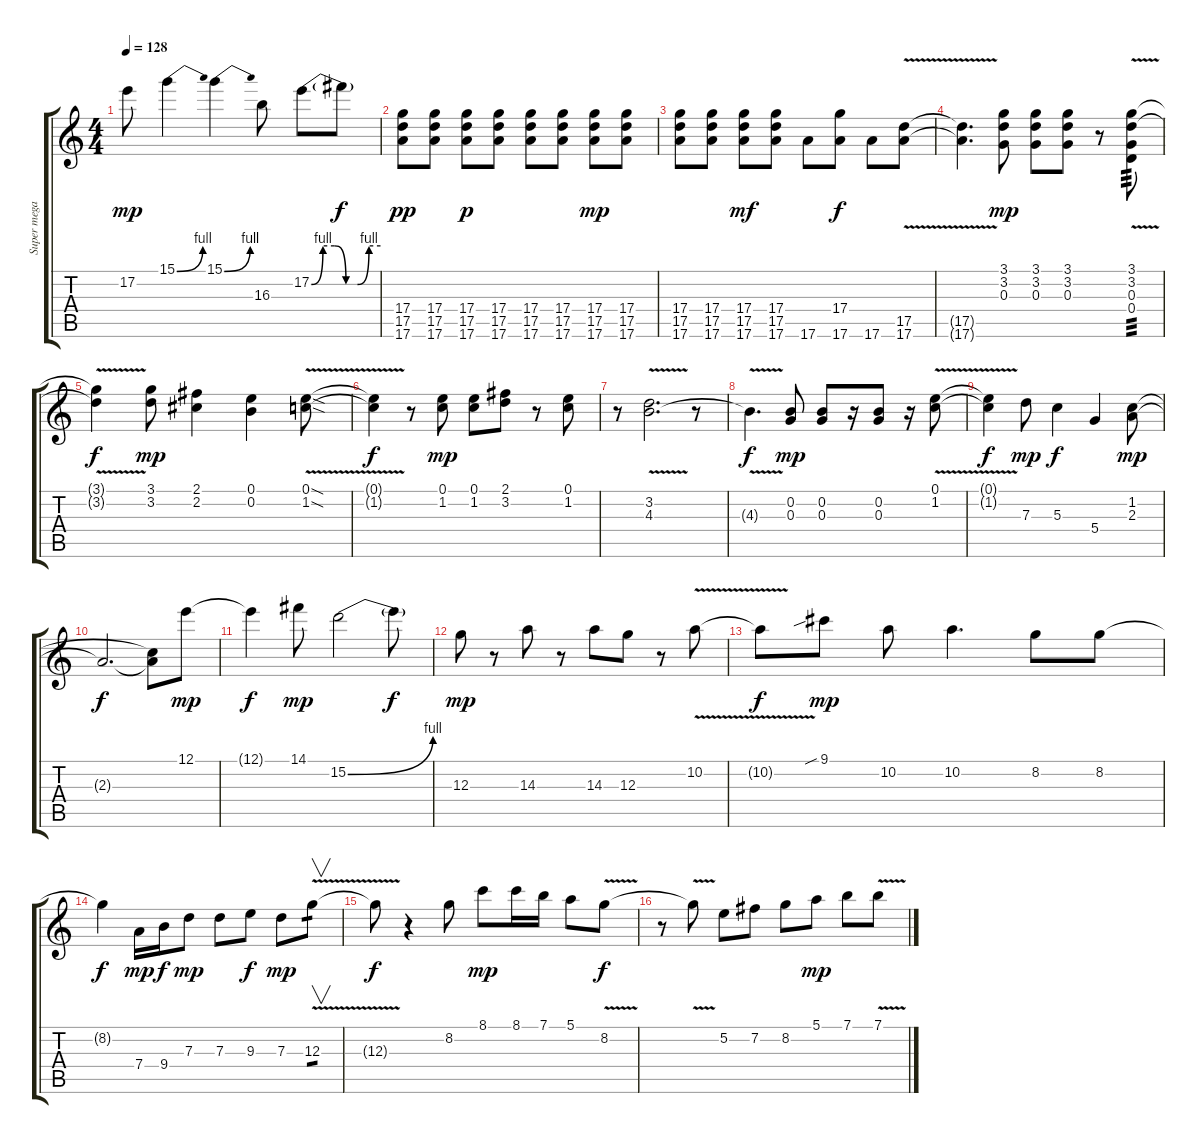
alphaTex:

\track ("Super mega Vampirin buena onda" "Super mega") {instrument electricguitarjazz}
\staff {score tabs}
\tuning (E4 B3 G3 D3 A2 E2) {hide}
\ts (4 4)
\tempo 128
\clef g2
\ks c
17.2.8{dy mp} 15.1{be (bend 0 0 60 4)}.4 15.1{be (bend 0 0 60 4)}.4 16.3.8 17.2{be (custom 0 0 10 4 20 4 30 0 40 0 50 4 60 4)}.8 17.2{t}.8{dy f} |
(17.4 17.5 17.6).8{dy pp} (17.4 17.5 17.6).8 (17.4 17.5 17.6).8{dy p} (17.4 17.5 17.6).8 (17.4 17.5 17.6).8 (17.4 17.5 17.6).8 (17.4 17.5 17.6).8{dy mp} (17.4 17.5 17.6).8 |
(17.4 17.5 17.6).8 (17.4 17.5 17.6).8 (17.4 17.5 17.6).8{dy mf} (17.4 17.5 17.6).8 17.6.8 (17.4 17.6).8{dy f} 17.6.8 (17.5 17.6{v}).8 |
(17.5{t} 17.6{t}).4{d volume 16 instrument distortionguitar} (3.1 3.2 0.3).8{dy mp} (3.1 3.2 0.3).8 (3.1 3.2 0.3).8 r.8 (3.1{v} 3.2 0.3 0.4).8{tp 3} |
(3.1{t} 3.2{t}).4{dy f} (3.1 3.2).8{dy mp} (2.1 2.2).4 (0.1 0.2).4 (0.1{v sod} 1.2{sod}).8 |
(0.1{t} 1.2{t}).4{dy f} r.8 (0.1 1.2).8{dy mp} (0.1 1.2).8 (2.1 3.2).8 r.8 (0.1 1.2).8 |
r.8 (3.2 4.3{v}).2{d} r.8 |
4.3{t}.4{d dy f} (0.2 0.3).8{dy mp} (0.2 0.3).8 r.16 (0.2 0.3).8 r.16 (0.1{v} 1.2{v}).8 |
(0.1{t} 1.2{t}).4{dy f} 7.3.8{dy mp} 5.3.4{dy f} 5.4.4 (1.2 2.3).8{dy mp} |
2.3{t}.2{d dy f} (1.2{t} 2.3{t}).8 12.1.8{dy mp} |
12.1{t}.4{dy f} 14.1.8{dy mp} 15.2{be (bend 0 0 60 4)}.2 15.2{t}.8{dy f} |
12.3.8{dy mp} r.8 14.3.8 r.8 14.3.8 12.3.8 r.8 10.2{v}.8 |
10.2{t}.8{dy f} 9.1{sib}.8{dy mp} 10.2.8 10.2.4{d} 8.2.8 8.2.8 |
8.2{t}.4{dy f} 7.4.16{dy mp} 9.4.16{dy f} 7.3.8{dy mp} 7.3.8 9.3.8{dy f} 7.3.8{dy mp} 12.3{v}.8{v tp 1} |
12.3{t}.8{dy f} r.4 8.2.8 8.1.8{dy mp} 8.1.16 7.1.16 5.1.8 8.2{v}.8{dy f} |
r.8 8.2{t}.8 5.2.8 7.2.8 8.2.8 5.1.8{dy mp} 7.1.8 7.1{v}.8
